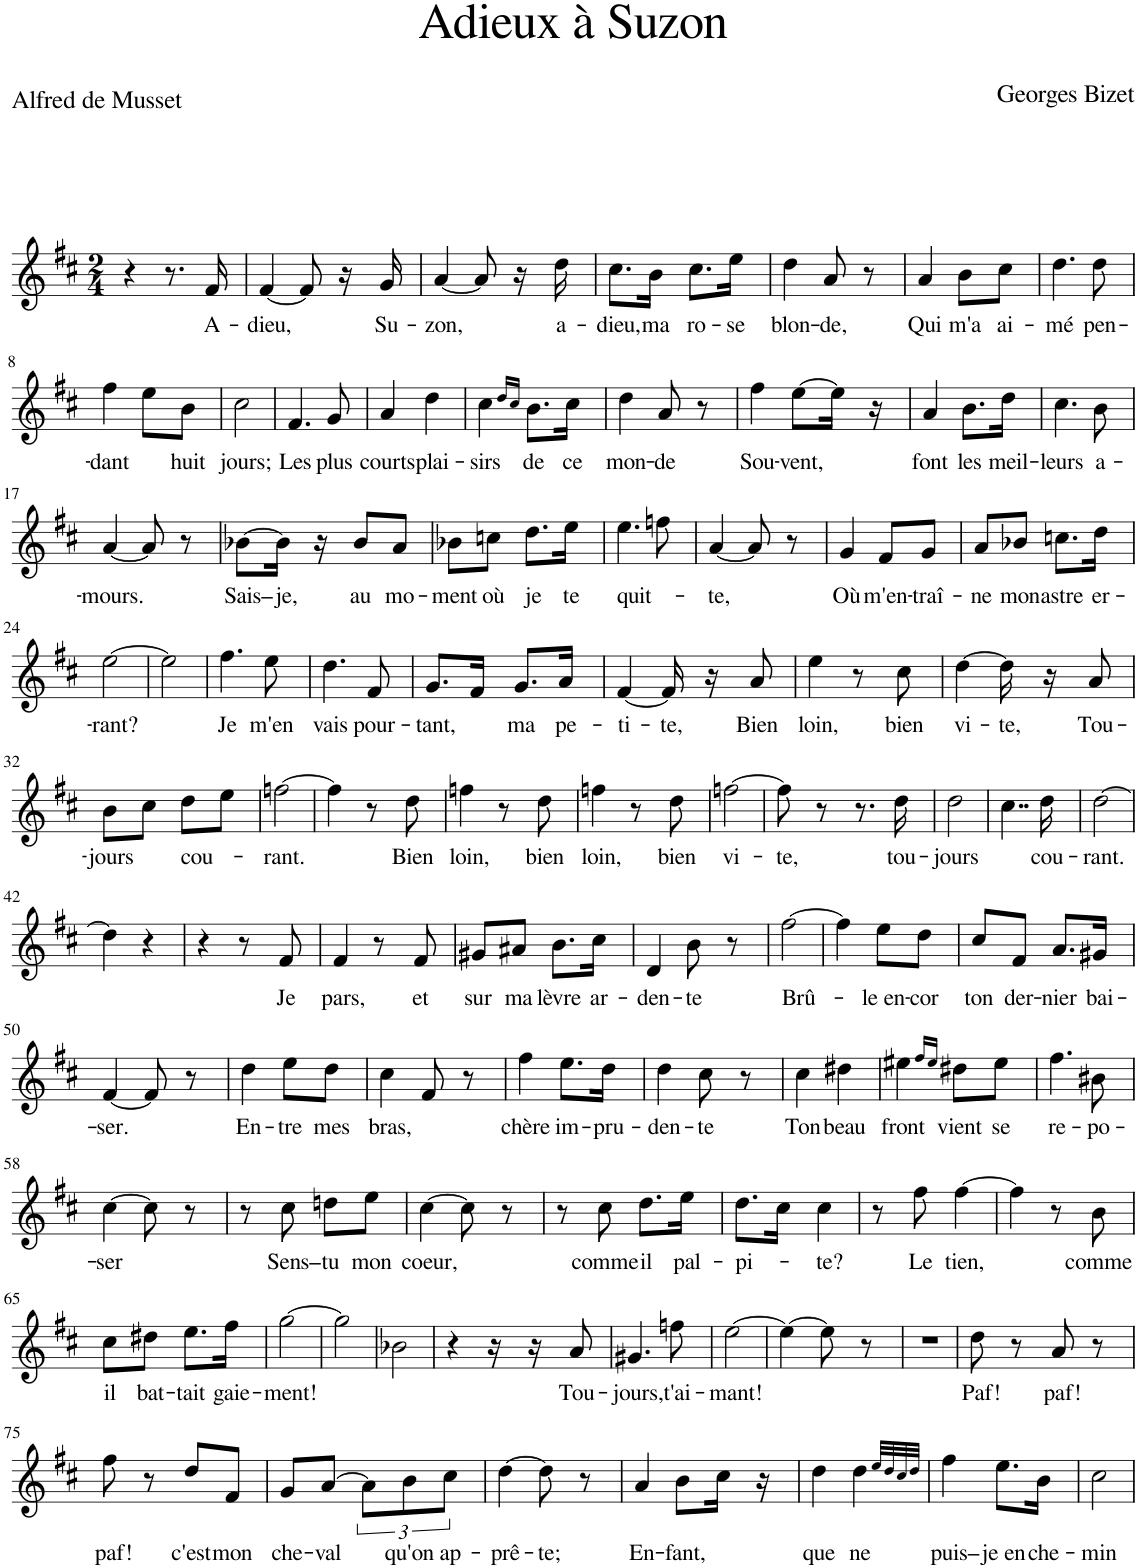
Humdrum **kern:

**kern	**text
*part1	*part1
*staff1	*staff1
*I"Piano	*
*I'Pno	*
*clefG2	*
*k[f#c#]	*
*M2/4	*
=1	=1
4r	.
8.r	.
!	!LO:LY:b
16f#/	A-
=2	=2
!	!LO:LY:b
[4f#/	-dieu,
8f#/]	.
16r	.
!	!LO:LY:b
16g/	Su-
=3	=3
!	!LO:LY:b
[4a/	-zon,
8a/]	.
16r	.
!	!LO:LY:b
16dd\	a-
=4	=4
!	!LO:LY:b
8.cc#\L	-dieu,
!	!LO:LY:b
16b\Jk	ma
!	!LO:LY:b
8.cc#\L	ro-
!	!LO:LY:b
16ee\Jk	-se
=5	=5
!	!LO:LY:b
4dd\	blon-
!	!LO:LY:b
8a/	-de,
8r	.
=6	=6
!	!LO:LY:b
4a/	Qui
!	!LO:LY:b
8b\L	m'a
!	!LO:LY:b
8cc#\J	ai-
=7	=7
!	!LO:LY:b
4.dd\	-mé
!	!LO:LY:b
8dd\	pen-
!!LO:LB:g=z
=8	=8
!	!LO:LY:b
4ff#\	-dant
8ee\L	.
!	!LO:LY:b
8b\J	huit
=9	=9
!	!LO:LY:b
2cc#\	jours;
=10	=10
!	!LO:LY:b
4.f#/	Les
!	!LO:LY:b
8g/	plus
=11	=11
!	!LO:LY:b
4a/	courts
!	!LO:LY:b
4dd\	plai-
=12	=12
!	!LO:LY:b
4cc#\	-sirs
16qdd/LL	.
16qcc#/JJ	.
!	!LO:LY:b
8.b\L	de
!	!LO:LY:b
16cc#\Jk	ce
=13	=13
!	!LO:LY:b
4dd\	mon-
!	!LO:LY:b
8a/	-de
8r	.
=14	=14
!	!LO:LY:b
4ff#\	Sou-
!	!LO:LY:b
[8ee\L	-vent,
16ee\Jk]	.
16r	.
=15	=15
!	!LO:LY:b
4a/	font
!	!LO:LY:b
8.b\L	les
!	!LO:LY:b
16dd\Jk	meil-
=16	=16
!	!LO:LY:b
4.cc#\	-leurs
!	!LO:LY:b
8b\	a-
!!LO:LB:g=z
=17	=17
!	!LO:LY:b
[4a/	-mours.
8a/]	.
8r	.
=18	=18
!	!LO:LY:b
[8b-X\L	Sais–
!	!LO:LY:b
16b-\Jk]	je,
16r	.
!	!LO:LY:b
8b-/L	au
!	!LO:LY:b
8a/J	mo-
=19	=19
!	!LO:LY:b
8b-X\L	-ment
!	!LO:LY:b
8ccn\J	où
!	!LO:LY:b
8.dd\L	je
!	!LO:LY:b
16ee\Jk	te
=20	=20
!	!LO:LY:b
4.ee\	quit-
8ffn\	.
=21	=21
!	!LO:LY:b
[4a/	-te,
8a/]	.
8r	.
=22	=22
!	!LO:LY:b
4g/	Où
!	!LO:LY:b
8f#/L	m'en-
!	!LO:LY:b
8g/J	-traî-
=23	=23
!	!LO:LY:b
8a/L	-ne
!	!LO:LY:b
8b-X/J	mon
!	!LO:LY:b
8.ccn\L	astre
!	!LO:LY:b
16dd\Jk	er-
!!LO:LB:g=z
=24	=24
!	!LO:LY:b
[2ee\	-rant?
=25	=25
2ee\]	.
=26	=26
!	!LO:LY:b
4.ff#\	Je
!	!LO:LY:b
8ee\	m'en
=27	=27
!	!LO:LY:b
4.dd\	vais
!	!LO:LY:b
8f#/	pour-
=28	=28
!	!LO:LY:b
8.g/L	-tant,
16f#/Jk	.
!	!LO:LY:b
8.g/L	ma
!	!LO:LY:b
16a/Jk	pe-
=29	=29
!	!LO:LY:b
[4f#/	-ti-
!	!LO:LY:b
16f#/]	-te,
16r	.
!	!LO:LY:b
8a/	Bien
=30	=30
!	!LO:LY:b
4ee\	loin,
8r	.
!	!LO:LY:b
8cc#\	bien
=31	=31
!	!LO:LY:b
[4dd\	vi-
!	!LO:LY:b
16dd\]	-te,
16r	.
!	!LO:LY:b
8a/	Tou-
!!LO:LB:g=z
=32	=32
!	!LO:LY:b
8b\L	-jours
8cc#\J	.
!	!LO:LY:b
8dd\L	cou-
8ee\J	.
=33	=33
!	!LO:LY:b
[2ffn\	-rant.
=34	=34
4ff\]	.
8r	.
!	!LO:LY:b
8dd\	Bien
=35	=35
!	!LO:LY:b
4ffn\	loin,
8r	.
!	!LO:LY:b
8dd\	bien
=36	=36
!	!LO:LY:b
4ffn\	loin,
8r	.
!	!LO:LY:b
8dd\	bien
=37	=37
!	!LO:LY:b
[2ffn\	vi-
=38	=38
!	!LO:LY:b
8ff\]	-te,
8r	.
8.r	.
!	!LO:LY:b
16dd\	tou-
=39	=39
!	!LO:LY:b
2dd\	-jours
=40	=40
4..cc#\	.
!	!LO:LY:b
16dd\	cou-
=41	=41
!	!LO:LY:b
[2dd\	-rant.
!!LO:LB:g=z
=42	=42
4dd\]	.
4r	.
=43	=43
4r	.
8r	.
!	!LO:LY:b
8f#/	Je
=44	=44
!	!LO:LY:b
4f#/	pars,
8r	.
!	!LO:LY:b
8f#/	et
=45	=45
!	!LO:LY:b
8g#X/L	sur
!	!LO:LY:b
8a#X/J	ma
!	!LO:LY:b
8.b\L	lèvre
!	!LO:LY:b
16cc#\Jk	ar-
=46	=46
!	!LO:LY:b
4d/	-den-
!	!LO:LY:b
8b\	-te
8r	.
=47	=47
!	!LO:LY:b
[2ff#\	Brû-
=48	=48
4ff#\]	.
!	!LO:LY:b
8ee\L	-le en-
!	!LO:LY:b
8dd\J	-cor
=49	=49
!	!LO:LY:b
8cc#/L	ton
!	!LO:LY:b
8f#/J	der-
!	!LO:LY:b
8.a/L	-nier
!	!LO:LY:b
16g#X/Jk	bai-
!!LO:LB:g=z
=50	=50
!	!LO:LY:b
[4f#/	-ser.
8f#/]	.
8r	.
=51	=51
!	!LO:LY:b
4dd\	En-
!	!LO:LY:b
8ee\L	-tre
!	!LO:LY:b
8dd\J	mes
=52	=52
!	!LO:LY:b
4cc#\	bras,
8f#/	.
8r	.
=53	=53
!	!LO:LY:b
4ff#\	chère
!	!LO:LY:b
8.ee\L	im-
!	!LO:LY:b
16dd\Jk	-pru-
=54	=54
!	!LO:LY:b
4dd\	-den-
!	!LO:LY:b
8cc#\	-te
8r	.
=55	=55
!	!LO:LY:b
4cc#\	Ton
!	!LO:LY:b
4dd#X\	beau
=56	=56
!	!LO:LY:b
4ee#X\	front
16qff#/LL	.
16qee#/JJ	.
!	!LO:LY:b
8dd#X\L	vient
!	!LO:LY:b
8ee#\J	se
=57	=57
!	!LO:LY:b
4.ff#\	re-
!	!LO:LY:b
8b#X\	-po-
!!LO:LB:g=z
=58	=58
!	!LO:LY:b
[4cc#\	-ser
8cc#\]	.
8r	.
=59	=59
8r	.
!	!LO:LY:b
8cc#\	Sens–
!	!LO:LY:b
8ddn\L	tu
!	!LO:LY:b
8ee\J	mon
=60	=60
!	!LO:LY:b
[4cc#\	coeur,
8cc#\]	.
8r	.
=61	=61
8r	.
!	!LO:LY:b
8cc#\	comme
!	!LO:LY:b
8.dd\L	il
!	!LO:LY:b
16ee\Jk	pal-
=62	=62
!	!LO:LY:b
8.dd\L	-pi-
16cc#\Jk	.
!	!LO:LY:b
4cc#\	-te?
=63	=63
8r	.
!	!LO:LY:b
8ff#\	Le
!	!LO:LY:b
[4ff#\	tien,
=64	=64
4ff#\]	.
8r	.
!	!LO:LY:b
8b\	comme
!!LO:LB:g=z
=65	=65
!	!LO:LY:b
8cc#\L	il
!	!LO:LY:b
8dd#X\J	bat-
!	!LO:LY:b
8.ee\L	-tait
!	!LO:LY:b
16ff#\Jk	gaie-
=66	=66
!	!LO:LY:b
[2gg\	-ment!
=67	=67
2gg\]	.
=68	=68
2b-X\	.
=69	=69
4r	.
16r	.
16r	.
!	!LO:LY:b
8a/	Tou-
=70	=70
!	!LO:LY:b
4.g#X/	-jours,
!	!LO:LY:b
8ffn\	t'ai-
=71	=71
!	!LO:LY:b
[2ee\	-mant!
=72	=72
4ee\_	.
8ee\]	.
8r	.
=73	=73
2r	.
=74	=74
!	!LO:LY:b
8dd\	Paf!
8r	.
!	!LO:LY:b
8a/	paf!
8r	.
!!LO:LB:g=z
=75	=75
!	!LO:LY:b
8ff#\	paf!
8r	.
!	!LO:LY:b
8dd/L	c'est
!	!LO:LY:b
8f#/J	mon
=76	=76
!	!LO:LY:b
8g/L	che-
!	!LO:LY:b
[8a/J	-val
12a\L]	.
!	!LO:LY:b
12b\	qu'on
!	!LO:LY:b
12cc#\J	ap-
=77	=77
!	!LO:LY:b
[4dd\	-prê-
!	!LO:LY:b
8dd\]	-te;
8r	.
=78	=78
!	!LO:LY:b
4a/	En-
!	!LO:LY:b
8b\L	-fant,
16cc#\Jk	.
16r	.
=79	=79
!	!LO:LY:b
4dd\	que
!	!LO:LY:b
4dd\	ne
32qee/LLL	.
32qdd/	.
32qcc#/	.
32qdd/JJJ	.
=80	=80
!	!LO:LY:b
4ff#\	puis–
!	!LO:LY:b
8.ee\L	je en
!	!LO:LY:b
16b\Jk	che-
=81	=81
!	!LO:LY:b
2cc#\	-min
=	=
*-	*-
